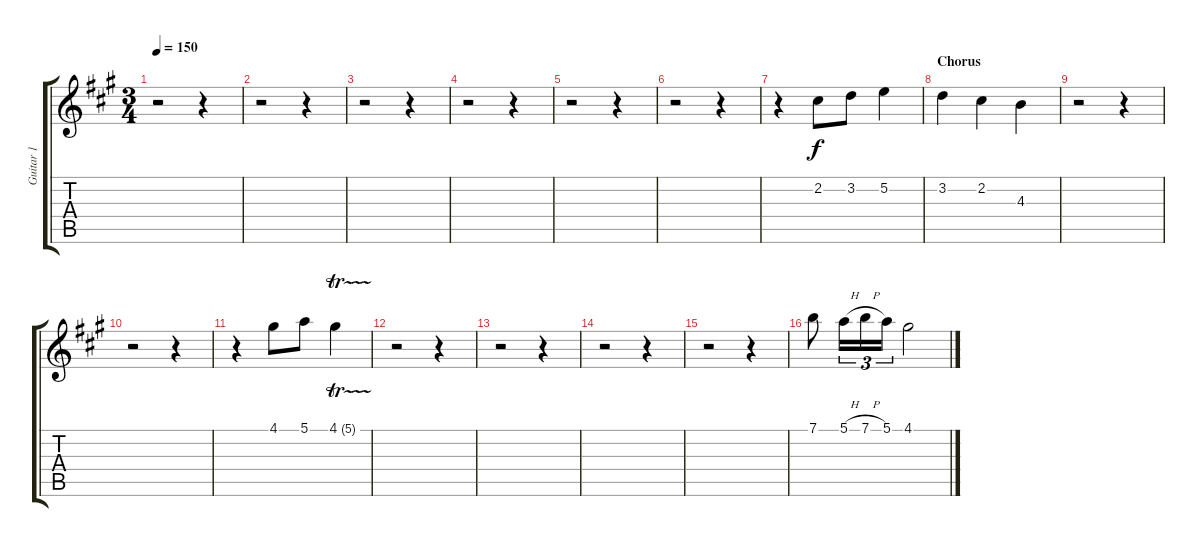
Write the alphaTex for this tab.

\track ("Guitar 1" "Guitar 1") {instrument acousticguitarsteel}
\staff {score tabs}
\tuning (E4 B3 G3 D3 A2 E2) {hide}
\ts (3 4)
\tempo 150
\clef g2
\ks f#minor
r.2{dy f} r.4 |
r.2 r.4 |
r.2 r.4 |
r.2 r.4 |
r.2 r.4 |
r.2 r.4 |
r.4 2.2.8 3.2.8 5.2.4 |
\section ("" "Chorus")
3.2.4 2.2.4 4.3.4 |
r.2 r.4 |
r.2 r.4 |
r.4 4.1.8 5.1.8 4.1{tr (5 32)}.4 |
r.2 r.4 |
r.2 r.4 |
r.2 r.4 |
r.2 r.4 |
7.1.8 5.1{h}.16{tu (3 2)} 7.1{h}.16{tu (3 2)} 5.1.16{tu (3 2)} 4.1.2
